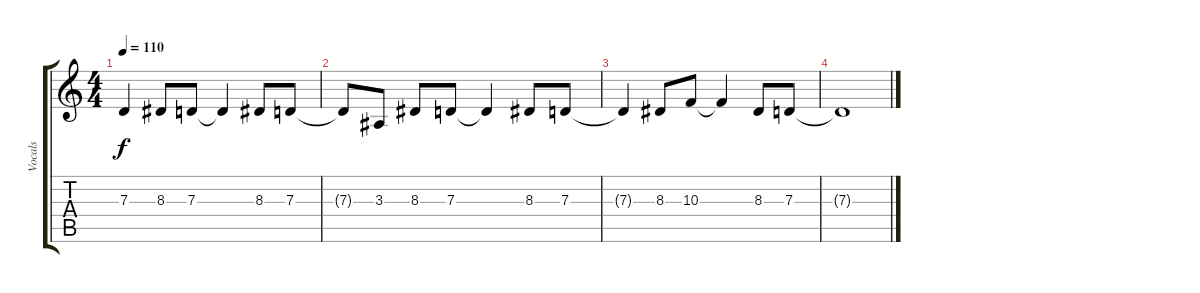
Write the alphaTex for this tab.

\track ("Vocals" "Vocals") {instrument altosax}
\staff {score tabs}
\tuning (E4 B3 G3 D3 A2 E2) {hide}
\ts (4 4)
\tempo 110
\clef g2
\ks c
7.3{t}.4{dy f} 8.3.8 7.3.8 7.3{t}.4 8.3.8 7.3.8 |
7.3{t}.8 3.3.8 8.3.8 7.3.8 7.3{t}.4 8.3.8 7.3.8 |
7.3{t}.4 8.3.8 10.3.8 10.3{t}.4 8.3.8 7.3.8 |
7.3{t}.1
